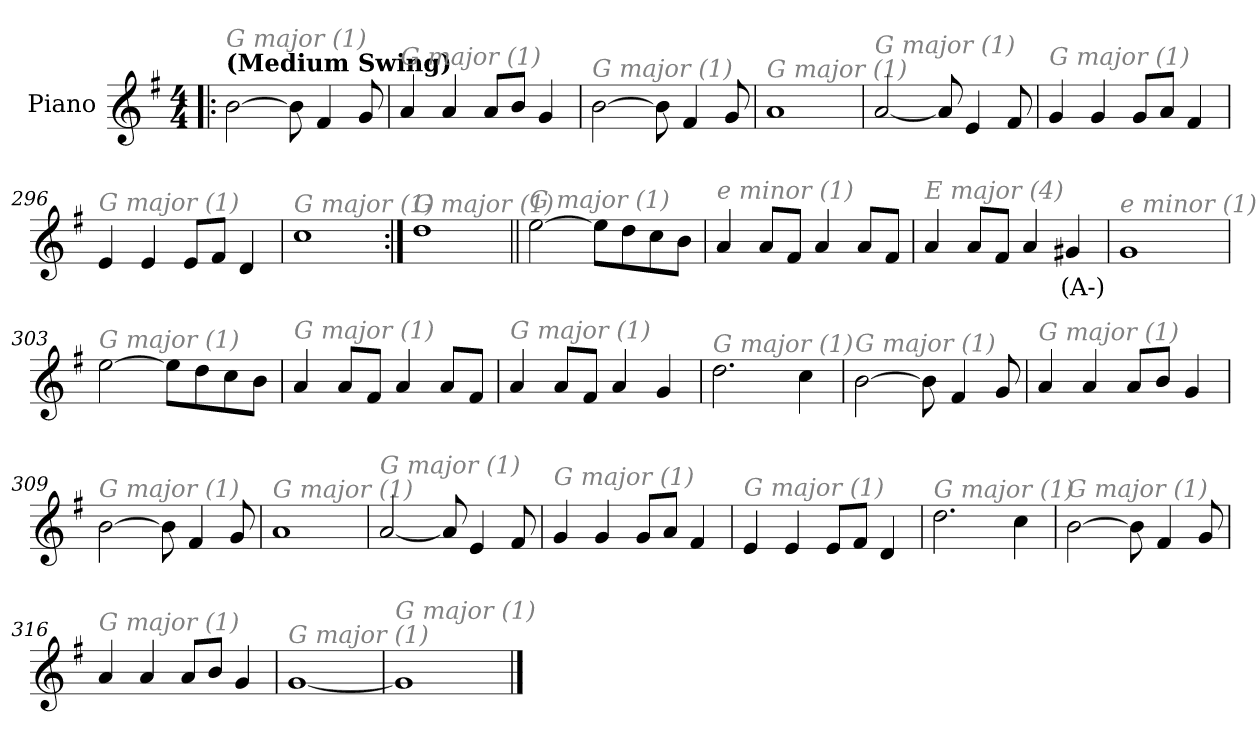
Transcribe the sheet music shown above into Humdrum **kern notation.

**kern	**text
*part1	*part1
*staff1	*staff1
*I"Piano	*
*I'Pno.	*
*clefG2	*
*k[f#]	*
*M4/4	*
*MM120	*
=1!|:	=1!|:
!LO:TX:a:B:t=(Medium Swing)	!
!LO:TX:i:color=#808080:t=G major (1)	!
[2b\	.
8b\]	.
4f#/	.
8g/	.
=291	=291
!LO:TX:i:color=#808080:t=G major (1)	!
4a/	.
4a/	.
8a/L	.
8b/J	.
4g/	.
=292	=292
!LO:TX:i:color=#808080:t=G major (1)	!
[2b\	.
8b\]	.
4f#/	.
8g/	.
=293	=293
!LO:TX:i:color=#808080:t=G major (1)	!
1a	.
!!LO:LB:g=z
=294	=294
!LO:TX:i:color=#808080:t=G major (1)	!
[2a/	.
8a/]	.
4e/	.
8f#/	.
=295	=295
!LO:TX:i:color=#808080:t=G major (1)	!
4g/	.
4g/	.
8g/L	.
8a/J	.
4f#/	.
=296	=296
!LO:TX:i:color=#808080:t=G major (1)	!
4e/	.
4e/	.
8e/L	.
8f#/J	.
4d/	.
=297	=297
!LO:TX:i:color=#808080:t=G major (1)	!
1cc	.
!!LO:LB:g=z
=298:|!	=298:|!
!LO:TX:i:color=#808080:t=G major (1)	!
1dd	.
=299||	=299||
!LO:TX:i:color=#808080:t=G major (1)	!
[2ee\	.
8ee\L]	.
8dd\	.
8cc\	.
8b\J	.
=300	=300
!LO:TX:i:color=#808080:t=e minor (1)	!
4a/	.
8a/L	.
8f#/J	.
4a/	.
8a/L	.
8f#/J	.
=301	=301
!LO:TX:i:color=#808080:t=E major (4)	!
4a/	.
8a/L	.
8f#/J	.
4a/	.
4g#Xi/	(A-)
!!LO:LB:g=z
=302	=302
!LO:TX:i:color=#808080:t=e minor (1)	!
1g	.
=303	=303
!LO:TX:i:color=#808080:t=G major (1)	!
[2ee\	.
8ee\L]	.
8dd\	.
8cc\	.
8b\J	.
=304	=304
!LO:TX:i:color=#808080:t=G major (1)	!
4a/	.
8a/L	.
8f#/J	.
4a/	.
8a/L	.
8f#/J	.
=305	=305
!LO:TX:i:color=#808080:t=G major (1)	!
4a/	.
8a/L	.
8f#/J	.
4a/	.
4g/	.
!!LO:LB:g=z
=306	=306
!LO:TX:i:color=#808080:t=G major (1)	!
2.dd\	.
4cc\	.
=307	=307
!LO:TX:i:color=#808080:t=G major (1)	!
[2b\	.
8b\]	.
4f#/	.
8g/	.
=308	=308
!LO:TX:i:color=#808080:t=G major (1)	!
4a/	.
4a/	.
8a/L	.
8b/J	.
4g/	.
=309	=309
!LO:TX:i:color=#808080:t=G major (1)	!
[2b\	.
8b\]	.
4f#/	.
8g/	.
!!LO:LB:g=z
=310	=310
!LO:TX:i:color=#808080:t=G major (1)	!
1a	.
=311	=311
!LO:TX:i:color=#808080:t=G major (1)	!
[2a/	.
8a/]	.
4e/	.
8f#/	.
=312	=312
!LO:TX:i:color=#808080:t=G major (1)	!
4g/	.
4g/	.
8g/L	.
8a/J	.
4f#/	.
=313	=313
!LO:TX:i:color=#808080:t=G major (1)	!
4e/	.
4e/	.
8e/L	.
8f#/J	.
4d/	.
!!LO:LB:g=z
=314	=314
!LO:TX:i:color=#808080:t=G major (1)	!
2.dd\	.
4cc\	.
=315	=315
!LO:TX:i:color=#808080:t=G major (1)	!
[2b\	.
8b\]	.
4f#/	.
8g/	.
=316	=316
!LO:TX:i:color=#808080:t=G major (1)	!
4a/	.
4a/	.
8a/L	.
8b/J	.
4g/	.
=317	=317
!LO:TX:i:color=#808080:t=G major (1)	!
[1g	.
=318	=318
!LO:TX:i:color=#808080:t=G major (1)	!
1g]	.
==	==
*-	*-
